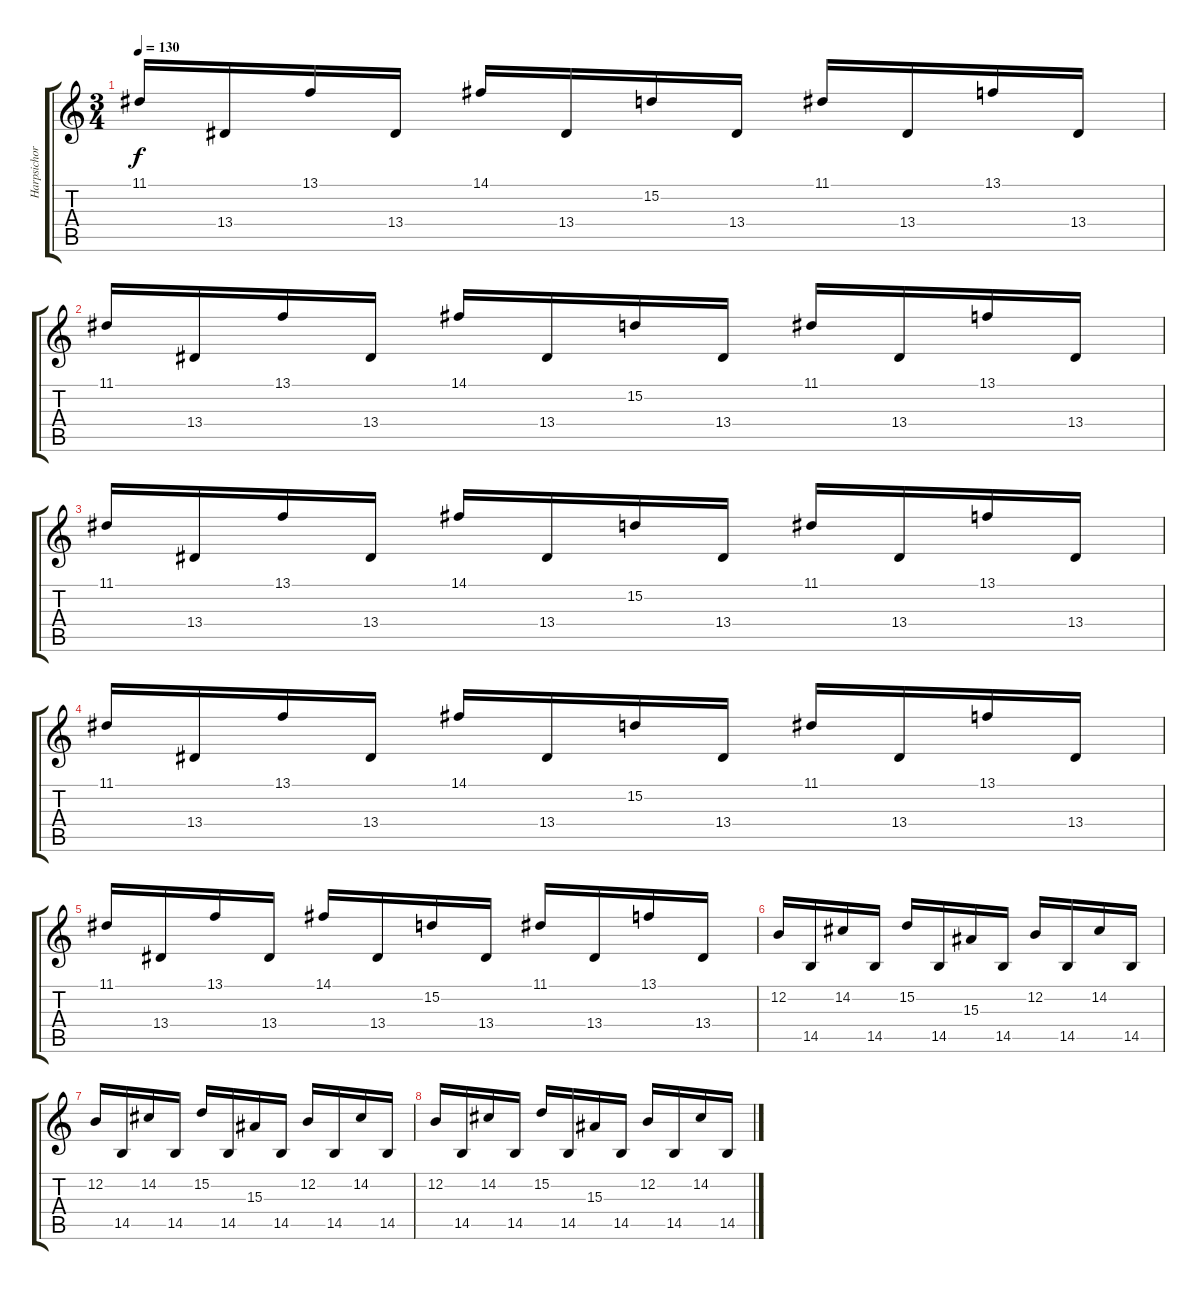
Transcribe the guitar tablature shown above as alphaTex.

\track ("Harpsichord" "Harpsichor") {instrument harpsichord}
\staff {score tabs}
\tuning (E4 B3 G3 D3 A2 E2) {hide}
\ts (3 4)
\tempo 130
\clef g2
\ks c
11.1.16{dy f} 13.4.16 13.1.16 13.4.16 14.1.16 13.4.16 15.2.16 13.4.16 11.1.16 13.4.16 13.1.16 13.4.16 |
11.1.16 13.4.16 13.1.16 13.4.16 14.1.16 13.4.16 15.2.16 13.4.16 11.1.16 13.4.16 13.1.16 13.4.16 |
11.1.16 13.4.16 13.1.16 13.4.16 14.1.16 13.4.16 15.2.16 13.4.16 11.1.16 13.4.16 13.1.16 13.4.16 |
11.1.16 13.4.16 13.1.16 13.4.16 14.1.16 13.4.16 15.2.16 13.4.16 11.1.16 13.4.16 13.1.16 13.4.16 |
11.1.16 13.4.16 13.1.16 13.4.16 14.1.16 13.4.16 15.2.16 13.4.16 11.1.16 13.4.16 13.1.16 13.4.16 |
12.2.16 14.5.16 14.2.16 14.5.16 15.2.16 14.5.16 15.3.16 14.5.16 12.2.16 14.5.16 14.2.16 14.5.16 |
12.2.16 14.5.16 14.2.16 14.5.16 15.2.16 14.5.16 15.3.16 14.5.16 12.2.16 14.5.16 14.2.16 14.5.16 |
12.2.16 14.5.16 14.2.16 14.5.16 15.2.16 14.5.16 15.3.16 14.5.16 12.2.16 14.5.16 14.2.16 14.5.16
